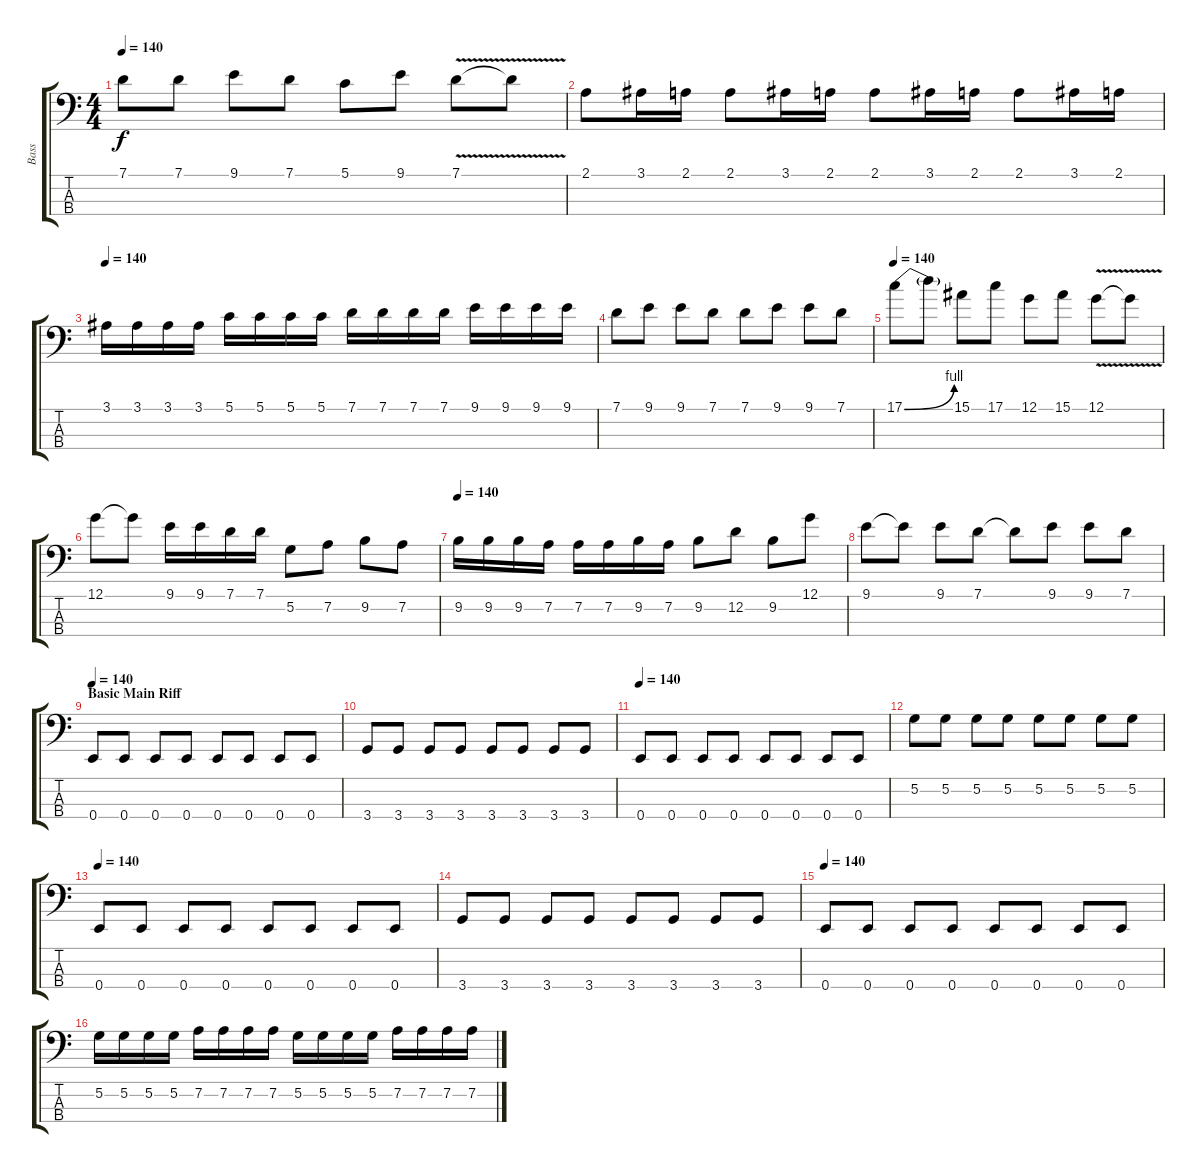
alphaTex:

\track ("Bass" "Bass") {instrument electricbassfinger}
\staff {score tabs}
\tuning (G2 D2 A1 E1) {hide}
\ts (4 4)
\tempo 140
\clef f4
\ks c
7.1.8{dy f} 7.1.8 9.1.8 7.1.8 5.1.8 9.1.8 7.1{v}.8 7.1{t}.8 |
2.1.8 3.1.16 2.1.16 2.1.8 3.1.16 2.1.16 2.1.8 3.1.16 2.1.16 2.1.8 3.1.16 2.1.16 |
\tempo 140
3.1.16 3.1.16 3.1.16 3.1.16 5.1.16 5.1.16 5.1.16 5.1.16 7.1.16 7.1.16 7.1.16 7.1.16 9.1.16 9.1.16 9.1.16 9.1.16 |
7.1.8 9.1.8 9.1.8 7.1.8 7.1.8 9.1.8 9.1.8 7.1.8 |
\tempo 140
17.1{be (bend 0 0 60 4)}.8 17.1{t}.8 15.1.8 17.1.8 12.1.8 15.1.8 12.1{v}.8 12.1{t}.8 |
12.1.8 12.1{t}.8 9.1.16 9.1.16 7.1.16 7.1.16 5.2.8 7.2.8 9.2.8 7.2.8 |
\tempo 140
9.2.16 9.2.16 9.2.16 7.2.16 7.2.16 7.2.16 9.2.16 7.2.16 9.2.8 12.2.8 9.2.8 12.1.8 |
9.1.8 9.1{t}.8 9.1.8 7.1.8 7.1{t}.8 9.1.8 9.1.8 7.1.8 |
\section ("" "Basic Main Riff ")
\tempo 140
0.4.8 0.4.8 0.4.8 0.4.8 0.4.8 0.4.8 0.4.8 0.4.8 |
3.4.8 3.4.8 3.4.8 3.4.8 3.4.8 3.4.8 3.4.8 3.4.8 |
\tempo 140
0.4.8 0.4.8 0.4.8 0.4.8 0.4.8 0.4.8 0.4.8 0.4.8 |
5.2.8 5.2.8 5.2.8 5.2.8 5.2.8 5.2.8 5.2.8 5.2.8 |
\tempo 140
0.4.8 0.4.8 0.4.8 0.4.8 0.4.8 0.4.8 0.4.8 0.4.8 |
3.4.8 3.4.8 3.4.8 3.4.8 3.4.8 3.4.8 3.4.8 3.4.8 |
\tempo 140
0.4.8 0.4.8 0.4.8 0.4.8 0.4.8 0.4.8 0.4.8 0.4.8 |
5.2.16 5.2.16 5.2.16 5.2.16 7.2.16 7.2.16 7.2.16 7.2.16 5.2.16 5.2.16 5.2.16 5.2.16 7.2.16 7.2.16 7.2.16 7.2.16
